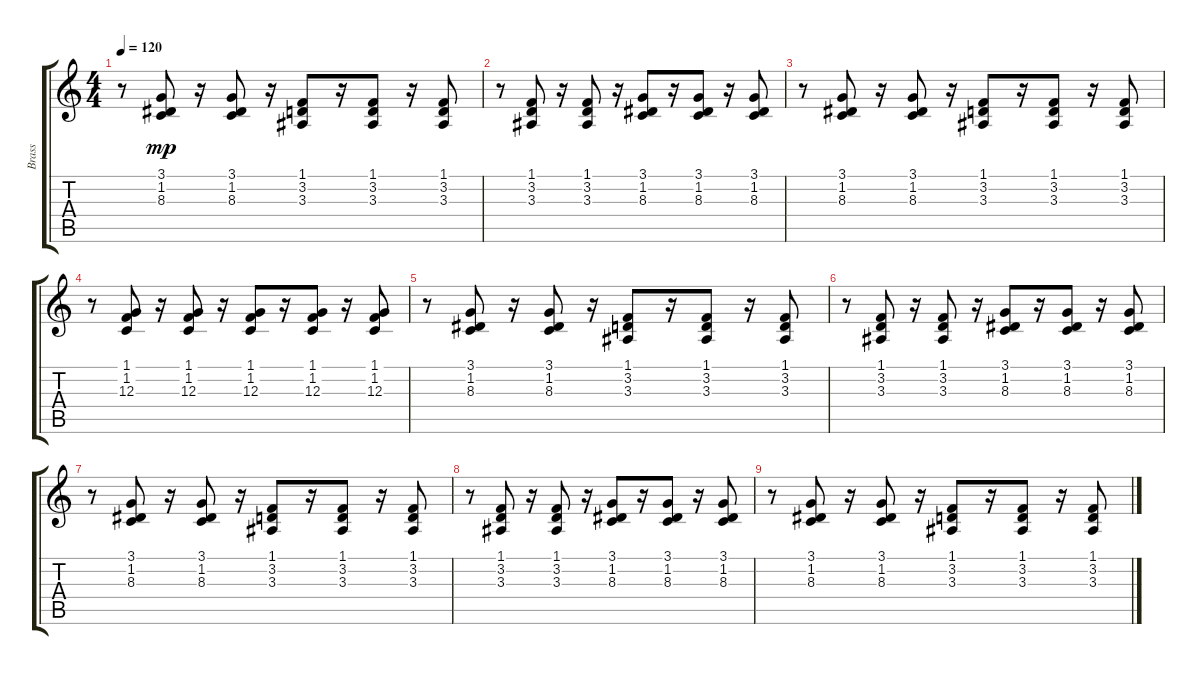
\track ("Brass" "Brass") {instrument synthbrass1}
\staff {score tabs}
\tuning (E4 B3 G3 D3 A2 E2) {hide}
\ts (4 4)
\tempo 120
\clef g2
\ks c
r.8{dy mp} (3.1 1.2 8.3).8 r.16 (3.1 1.2 8.3).8 r.16 (1.1 3.2 3.3).8 r.16 (1.1 3.2 3.3).8 r.16 (1.1 3.2 3.3).8 |
r.8 (1.1 3.2 3.3).8 r.16 (1.1 3.2 3.3).8 r.16 (3.1 1.2 8.3).8 r.16 (3.1 1.2 8.3).8 r.16 (3.1 1.2 8.3).8 |
r.8 (3.1 1.2 8.3).8 r.16 (3.1 1.2 8.3).8 r.16 (1.1 3.2 3.3).8 r.16 (1.1 3.2 3.3).8 r.16 (1.1 3.2 3.3).8 |
r.8 (1.1 1.2 12.3).8 r.16 (1.1 1.2 12.3).8 r.16 (1.1 1.2 12.3).8 r.16 (1.1 1.2 12.3).8 r.16 (1.1 1.2 12.3).8 |
r.8 (3.1 1.2 8.3).8 r.16 (3.1 1.2 8.3).8 r.16 (1.1 3.2 3.3).8 r.16 (1.1 3.2 3.3).8 r.16 (1.1 3.2 3.3).8 |
r.8 (1.1 3.2 3.3).8 r.16 (1.1 3.2 3.3).8 r.16 (3.1 1.2 8.3).8 r.16 (3.1 1.2 8.3).8 r.16 (3.1 1.2 8.3).8 |
r.8 (3.1 1.2 8.3).8 r.16 (3.1 1.2 8.3).8 r.16 (1.1 3.2 3.3).8 r.16 (1.1 3.2 3.3).8 r.16 (1.1 3.2 3.3).8 |
r.8 (1.1 3.2 3.3).8 r.16 (1.1 3.2 3.3).8 r.16 (3.1 1.2 8.3).8 r.16 (3.1 1.2 8.3).8 r.16 (3.1 1.2 8.3).8 |
r.8 (3.1 1.2 8.3).8 r.16 (3.1 1.2 8.3).8 r.16 (1.1 3.2 3.3).8 r.16 (1.1 3.2 3.3).8 r.16 (1.1 3.2 3.3).8
